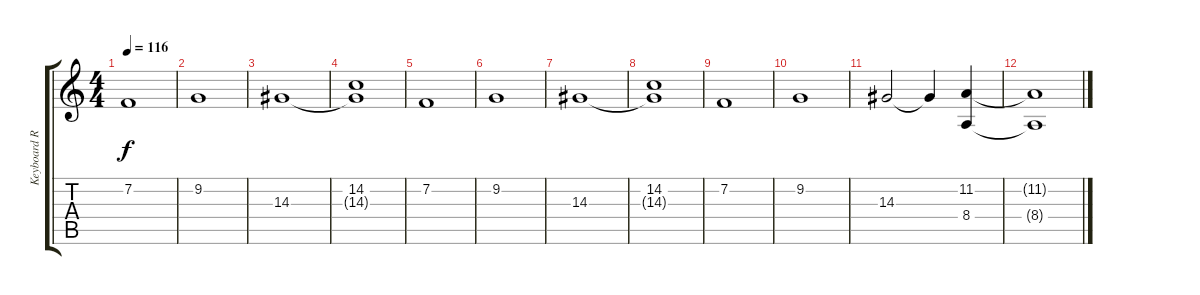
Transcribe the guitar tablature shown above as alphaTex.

\track ("Keyboard R" "Keyboard R") {instrument stringensemble1}
\staff {score tabs}
\tuning (Eb4 Bb3 Gb3 Db3 Ab2 Eb2) {hide}
\ts (4 4)
\tempo 116
\clef g2
\ks c
7.2.1{dy f} |
9.2.1 |
14.3.1 |
(14.2 14.3{t}).1 |
7.2.1 |
9.2.1 |
14.3.1 |
(14.2 14.3{t}).1 |
7.2.1 |
9.2.1 |
14.3.2 14.3{t}.4 (11.2 8.4).4 |
(11.2{t} 8.4{t}).1
